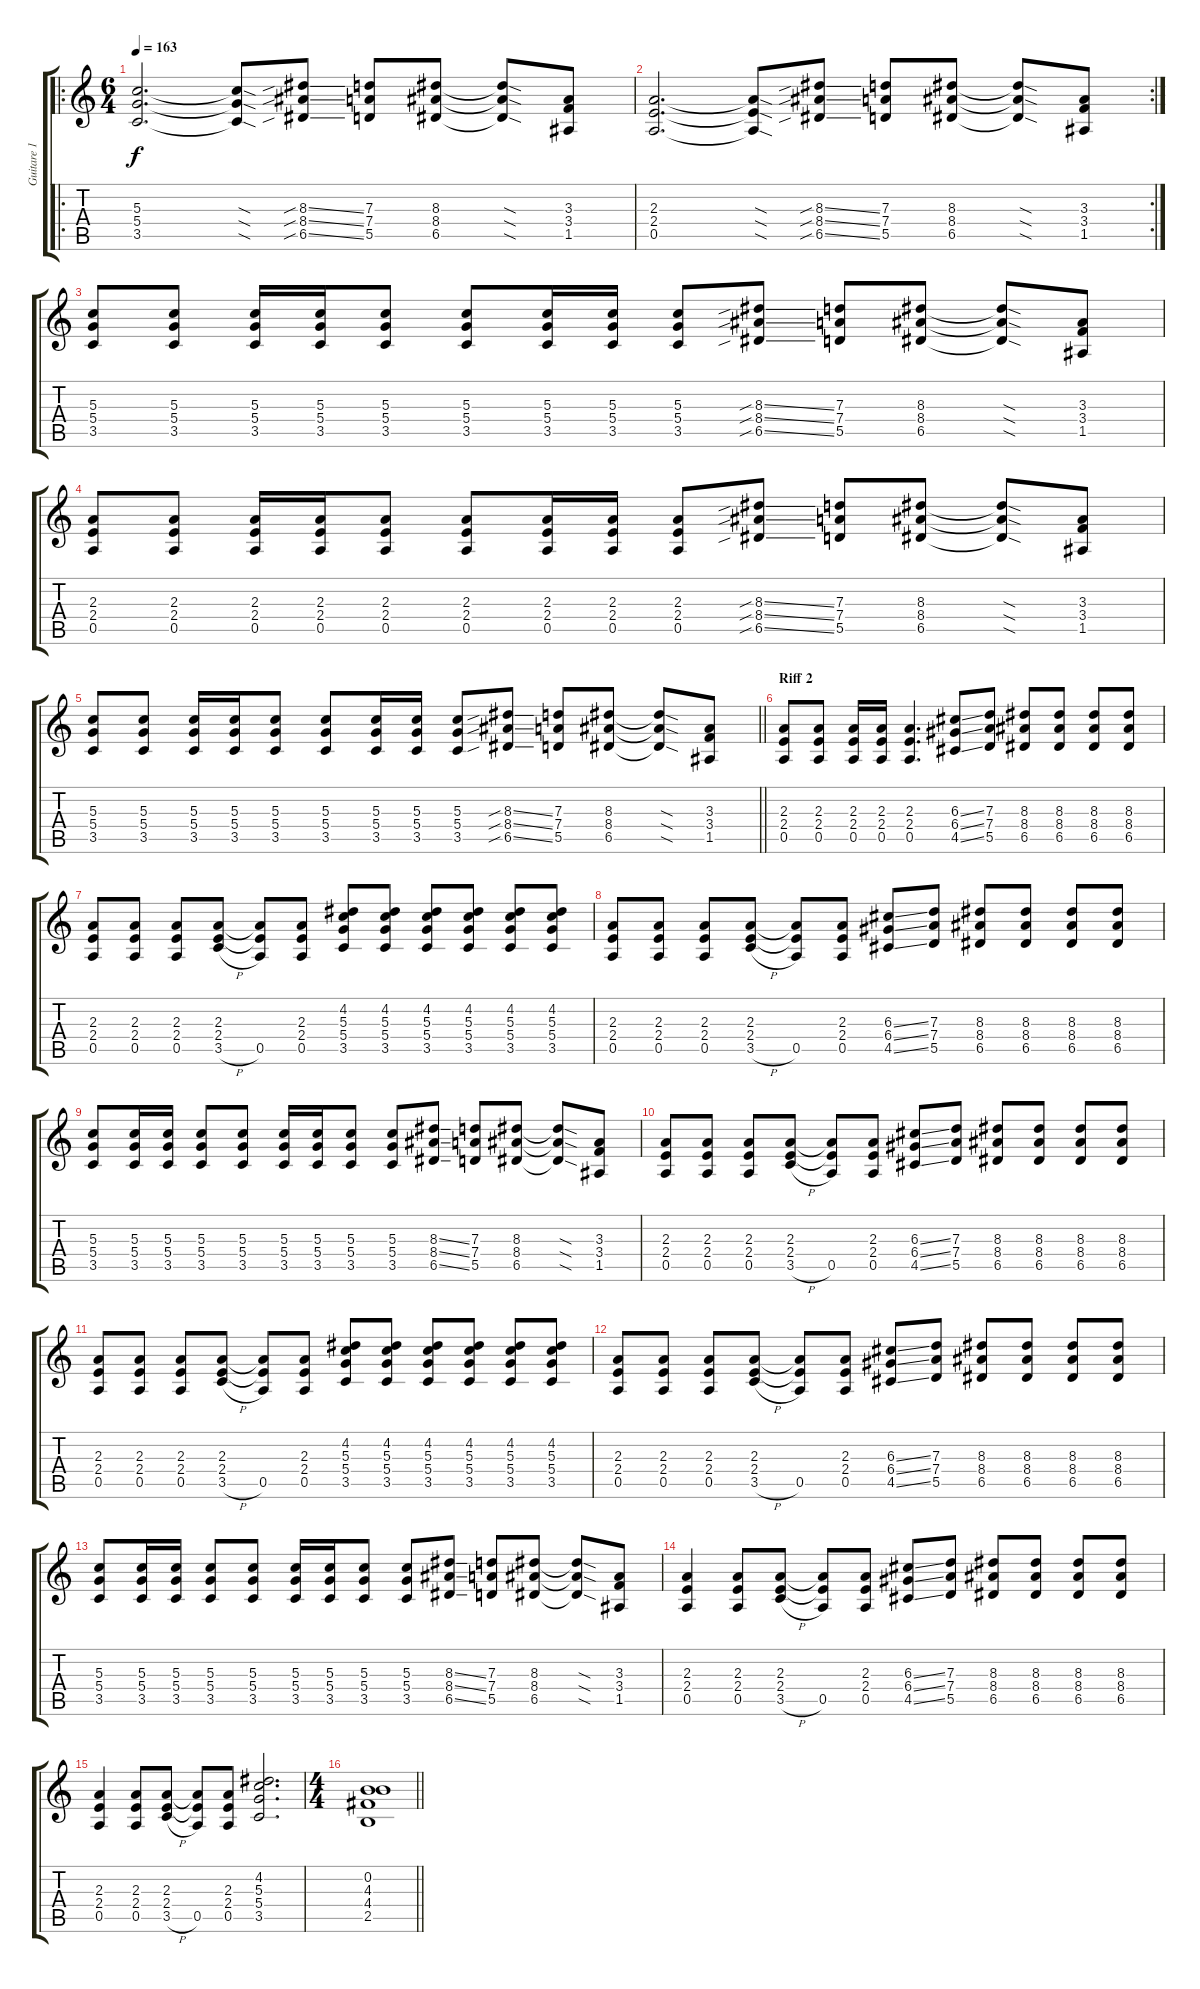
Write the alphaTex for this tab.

\track ("Guitare 1" "Guitare 1") {instrument overdrivenguitar}
\staff {score tabs}
\tuning (E4 B3 G3 D3 A2 E2) {hide}
\ro
\ts (6 4)
\tempo 163
\clef g2
\ks c
(5.3 5.4 3.5).2{d dy f} (5.3{sod t} 5.4{sod t} 3.5{sod t}).8 (8.3{sib ss} 8.4{sib ss} 6.5{sib ss}).8 (7.3 7.4 5.5).8 (8.3 8.4 6.5).8 (8.3{sod t} 8.4{sod t} 6.5{sod t}).8 (3.3 3.4 1.5).8 |
\rc 2
(2.3 2.4 0.5).2{d} (2.3{sod t} 2.4{sod t} 0.5{sod t}).8 (8.3{sib ss} 8.4{sib ss} 6.5{sib ss}).8 (7.3 7.4 5.5).8 (8.3 8.4 6.5).8 (8.3{sod t} 8.4{sod t} 6.5{sod t}).8 (3.3 3.4 1.5).8 |
(5.3 5.4 3.5).8 (5.3 5.4 3.5).8 (5.3 5.4 3.5).16 (5.3 5.4 3.5).16 (5.3 5.4 3.5).8 (5.3 5.4 3.5).8 (5.3 5.4 3.5).16 (5.3 5.4 3.5).16 (5.3 5.4 3.5).8 (8.3{sib ss} 8.4{sib ss} 6.5{sib ss}).8 (7.3 7.4 5.5).8 (8.3 8.4 6.5).8 (8.3{sod t} 8.4{sod t} 6.5{sod t}).8 (3.3 3.4 1.5).8 |
(2.3 2.4 0.5).8 (2.3 2.4 0.5).8 (2.3 2.4 0.5).16 (2.3 2.4 0.5).16 (2.3 2.4 0.5).8 (2.3 2.4 0.5).8 (2.3 2.4 0.5).16 (2.3 2.4 0.5).16 (2.3 2.4 0.5).8 (8.3{sib ss} 8.4{sib ss} 6.5{sib ss}).8 (7.3 7.4 5.5).8 (8.3 8.4 6.5).8 (8.3{sod t} 8.4{sod t} 6.5{sod t}).8 (3.3 3.4 1.5).8 |
\barLineRight lightlight
(5.3 5.4 3.5).8 (5.3 5.4 3.5).8 (5.3 5.4 3.5).16 (5.3 5.4 3.5).16 (5.3 5.4 3.5).8 (5.3 5.4 3.5).8 (5.3 5.4 3.5).16 (5.3 5.4 3.5).16 (5.3 5.4 3.5).8 (8.3{sib ss} 8.4{sib ss} 6.5{sib ss}).8 (7.3 7.4 5.5).8 (8.3 8.4 6.5).8 (8.3{sod t} 8.4{sod t} 6.5{sod t}).8 (3.3 3.4 1.5).8 |
\section ("" "Riff 2")
(2.3 2.4 0.5).8 (2.3 2.4 0.5).8 (2.3 2.4 0.5).16 (2.3 2.4 0.5).16 (2.3 2.4 0.5).4{d} (6.3{ss} 6.4{ss} 4.5{ss}).8 (7.3 7.4 5.5).8 (8.3 8.4 6.5).8 (8.3 8.4 6.5).8 (8.3 8.4 6.5).8 (8.3 8.4 6.5).8 |
(2.3 2.4 0.5).8 (2.3 2.4 0.5).8 (2.3 2.4 0.5).8 (2.3 2.4 3.5{h}).8 (2.3{t} 2.4{t} 0.5).8 (2.3 2.4 0.5).8 (4.2 5.3 5.4 3.5).8 (4.2 5.3 5.4 3.5).8 (4.2 5.3 5.4 3.5).8 (4.2 5.3 5.4 3.5).8 (4.2 5.3 5.4 3.5).8 (4.2 5.3 5.4 3.5).8 |
(2.3 2.4 0.5).8 (2.3 2.4 0.5).8 (2.3 2.4 0.5).8 (2.3 2.4 3.5{h}).8 (2.3{t} 2.4{t} 0.5).8 (2.3 2.4 0.5).8 (6.3{ss} 6.4{ss} 4.5{ss}).8 (7.3 7.4 5.5).8 (8.3 8.4 6.5).8 (8.3 8.4 6.5).8 (8.3 8.4 6.5).8 (8.3 8.4 6.5).8 |
(5.3 5.4 3.5).8 (5.3 5.4 3.5).16 (5.3 5.4 3.5).16 (5.3 5.4 3.5).8 (5.3 5.4 3.5).8 (5.3 5.4 3.5).16 (5.3 5.4 3.5).16 (5.3 5.4 3.5).8 (5.3 5.4 3.5).8 (8.3{ss} 8.4{ss} 6.5{ss}).8 (7.3 7.4 5.5).8 (8.3 8.4 6.5).8 (8.3{sod t} 8.4{sod t} 6.5{sod t}).8 (3.3 3.4 1.5).8 |
(2.3 2.4 0.5).8 (2.3 2.4 0.5).8 (2.3 2.4 0.5).8 (2.3 2.4 3.5{h}).8 (2.3{t} 2.4{t} 0.5).8 (2.3 2.4 0.5).8 (6.3{ss} 6.4{ss} 4.5{ss}).8 (7.3 7.4 5.5).8 (8.3 8.4 6.5).8 (8.3 8.4 6.5).8 (8.3 8.4 6.5).8 (8.3 8.4 6.5).8 |
(2.3 2.4 0.5).8 (2.3 2.4 0.5).8 (2.3 2.4 0.5).8 (2.3 2.4 3.5{h}).8 (2.3{t} 2.4{t} 0.5).8 (2.3 2.4 0.5).8 (4.2 5.3 5.4 3.5).8 (4.2 5.3 5.4 3.5).8 (4.2 5.3 5.4 3.5).8 (4.2 5.3 5.4 3.5).8 (4.2 5.3 5.4 3.5).8 (4.2 5.3 5.4 3.5).8 |
(2.3 2.4 0.5).8 (2.3 2.4 0.5).8 (2.3 2.4 0.5).8 (2.3 2.4 3.5{h}).8 (2.3{t} 2.4{t} 0.5).8 (2.3 2.4 0.5).8 (6.3{ss} 6.4{ss} 4.5{ss}).8 (7.3 7.4 5.5).8 (8.3 8.4 6.5).8 (8.3 8.4 6.5).8 (8.3 8.4 6.5).8 (8.3 8.4 6.5).8 |
(5.3 5.4 3.5).8 (5.3 5.4 3.5).16 (5.3 5.4 3.5).16 (5.3 5.4 3.5).8 (5.3 5.4 3.5).8 (5.3 5.4 3.5).16 (5.3 5.4 3.5).16 (5.3 5.4 3.5).8 (5.3 5.4 3.5).8 (8.3{ss} 8.4{ss} 6.5{ss}).8 (7.3 7.4 5.5).8 (8.3 8.4 6.5).8 (8.3{sod t} 8.4{sod t} 6.5{sod t}).8 (3.3 3.4 1.5).8 |
(2.3 2.4 0.5).4 (2.3 2.4 0.5).8 (2.3 2.4 3.5{h}).8 (2.3{t} 2.4{t} 0.5).8 (2.3 2.4 0.5).8 (6.3{ss} 6.4{ss} 4.5{ss}).8 (7.3 7.4 5.5).8 (8.3 8.4 6.5).8 (8.3 8.4 6.5).8 (8.3 8.4 6.5).8 (8.3 8.4 6.5).8 |
(2.3 2.4 0.5).4 (2.3 2.4 0.5).8 (2.3 2.4 3.5{h}).8 (2.3{t} 2.4{t} 0.5).8 (2.3 2.4 0.5).8 (4.2 5.3 5.4 3.5).2{d} |
\ts (4 4)
\barLineRight lightlight
(0.2 4.3 4.4 2.5).1
